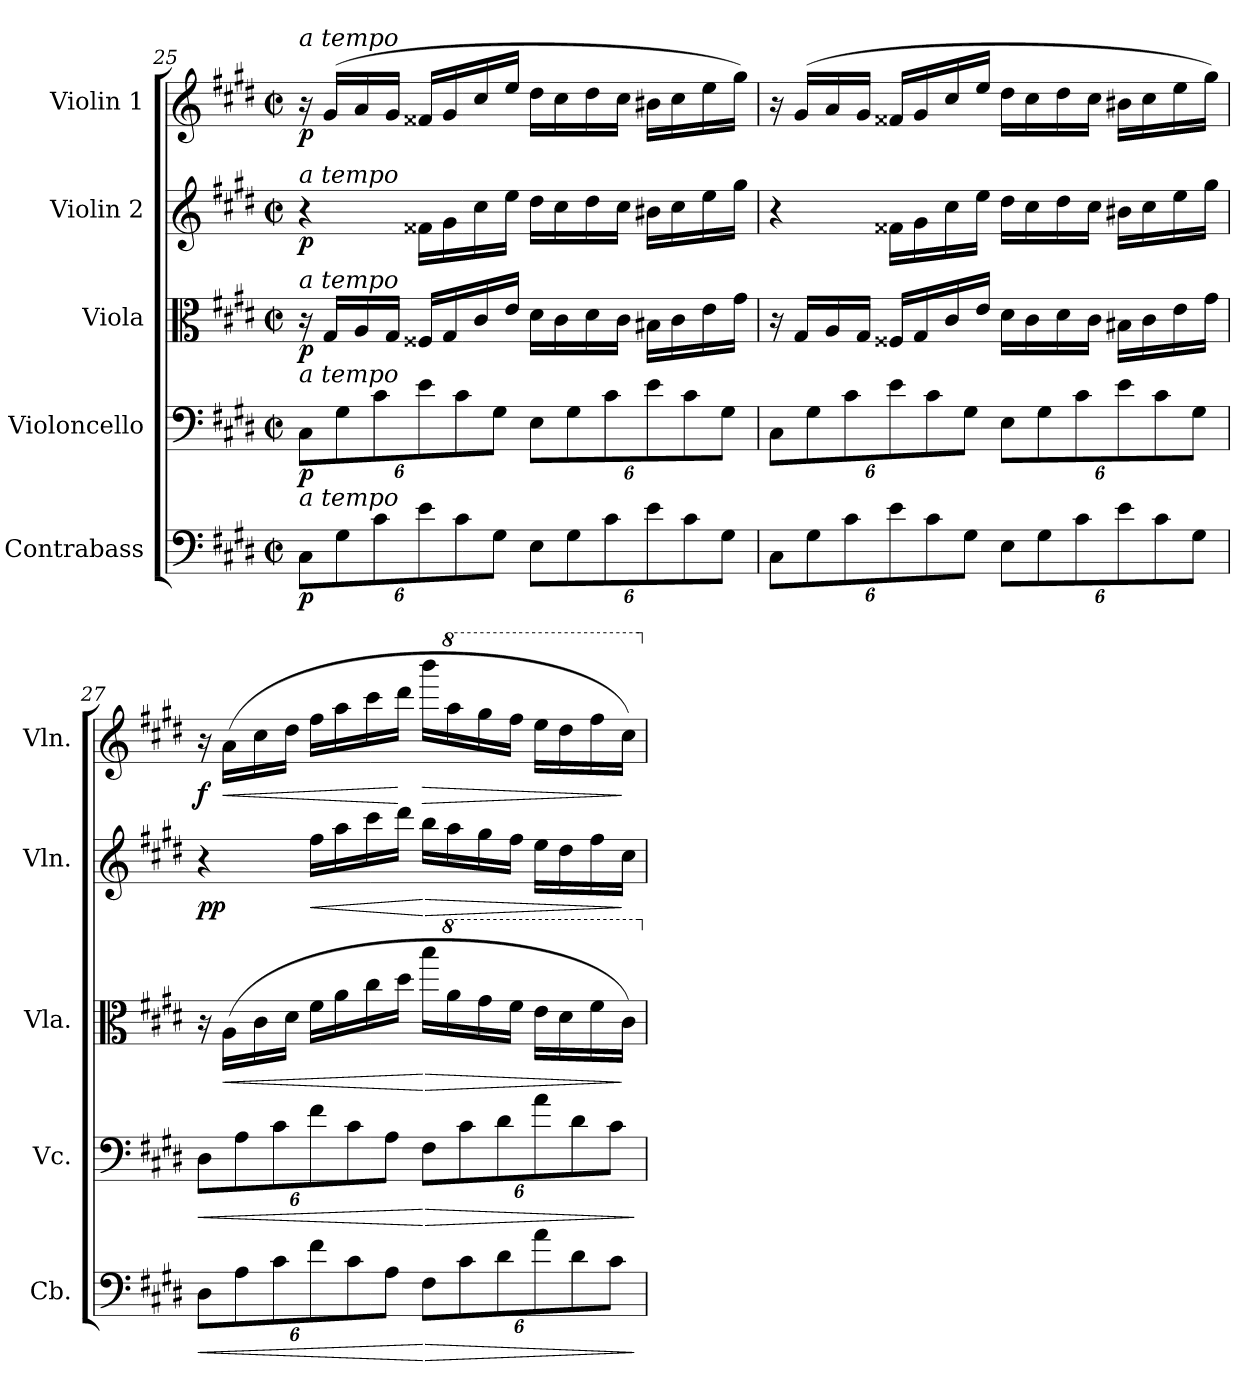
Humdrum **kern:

**kern	**dynam	**kern	**dynam	**kern	**dynam	**kern	**dynam	**kern	**dynam
*part5	*part5	*part4	*part4	*part3	*part3	*part2	*part2	*part1	*part1
*staff5	*staff5	*staff4	*staff4	*staff3	*staff3	*staff2	*staff2	*staff1	*staff1
*I"Contrabass	*	*I"Violoncello	*	*I"Viola	*	*I"Violin 2	*	*I"Violin 1	*
*I'Cb.	*	*I'Vc.	*	*I'Vla.	*	*I'Vln.	*	*I'Vln.	*
!!LO:LB:g=z
*clefF4	*	*clefF4	*	*clefC3	*	*clefG2	*	*clefG2	*
*ITrd7c12	*	*	*	*	*	*	*	*	*
*k[f#c#g#d#]	*	*k[f#c#g#d#]	*	*k[f#c#g#d#]	*	*k[f#c#g#d#]	*	*k[f#c#g#d#]	*
*M2/2	*	*M2/2	*	*M2/2	*	*M2/2	*	*M2/2	*
*met(c|)	*	*met(c|)	*	*met(c|)	*	*met(c|)	*	*met(c|)	*
*Xbrackettup	*	*Xbrackettup	*	*	*	*	*	*	*
=25	=25	=25	=25	=25	=25	=25	=25	=25	=25
!	!	!	!	!	!	!	!	!LO:TX:a:i:t=a tempo	!
!	!	!	!	!	!	!LO:TX:a:i:t=a tempo	!	!	!
!	!	!	!	!LO:TX:a:i:t=a tempo	!	!	!	!	!
!	!	!LO:TX:a:i:t=a tempo	!	!	!	!	!	!	!
!LO:TX:a:i:t=a tempo	!	!	!	!	!	!	!	!	!
!	!LO:DY:b	!	!LO:DY:b	!	!LO:DY:b	!	!LO:DY:b	!	!LO:DY:b
12CC#\L	p	12C#\L	p	16r	p	4r	p	16r	p
.	.	.	.	16G#/LL	.	.	.	(16g#/LL	.
12GG#\	.	12G#\	.	.	.	.	.	.	.
.	.	.	.	16A/	.	.	.	16a/	.
12C#\	.	12c#\	.	.	.	.	.	.	.
.	.	.	.	16G#/JJ	.	.	.	16g#/JJ	.
12E\	.	12e\	.	16F##X/LL	.	16f##X\LL	.	16f##X/LL	.
.	.	.	.	16G#/	.	16g#\	.	16g#/	.
12C#\	.	12c#\	.	.	.	.	.	.	.
.	.	.	.	16c#/	.	16cc#\	.	16cc#/	.
12GG#\J	.	12G#\J	.	.	.	.	.	.	.
.	.	.	.	16e/JJ	.	16ee\JJ	.	16ee/JJ	.
12EE\L	.	12E\L	.	16d#\LL	.	16dd#\LL	.	16dd#\LL	.
.	.	.	.	16c#\	.	16cc#\	.	16cc#\	.
12GG#\	.	12G#\	.	.	.	.	.	.	.
.	.	.	.	16d#\	.	16dd#\	.	16dd#\	.
12C#\	.	12c#\	.	.	.	.	.	.	.
.	.	.	.	16c#\JJ	.	16cc#\JJ	.	16cc#\JJ	.
12E\	.	12e\	.	16B#X\LL	.	16b#X\LL	.	16b#X\LL	.
.	.	.	.	16c#\	.	16cc#\	.	16cc#\	.
12C#\	.	12c#\	.	.	.	.	.	.	.
.	.	.	.	16e\	.	16ee\	.	16ee\	.
12GG#\J	.	12G#\J	.	.	.	.	.	.	.
.	.	.	.	16g#\JJ	.	16gg#\JJ	.	16gg#\JJ)	.
=26	=26	=26	=26	=26	=26	=26	=26	=26	=26
12CC#\L	.	12C#\L	.	16r	.	4r	.	16r	.
.	.	.	.	16G#/LL	.	.	.	(16g#/LL	.
12GG#\	.	12G#\	.	.	.	.	.	.	.
.	.	.	.	16A/	.	.	.	16a/	.
12C#\	.	12c#\	.	.	.	.	.	.	.
.	.	.	.	16G#/JJ	.	.	.	16g#/JJ	.
12E\	.	12e\	.	16F##X/LL	.	16f##X\LL	.	16f##X/LL	.
.	.	.	.	16G#/	.	16g#\	.	16g#/	.
12C#\	.	12c#\	.	.	.	.	.	.	.
.	.	.	.	16c#/	.	16cc#\	.	16cc#/	.
12GG#\J	.	12G#\J	.	.	.	.	.	.	.
.	.	.	.	16e/JJ	.	16ee\JJ	.	16ee/JJ	.
12EE\L	.	12E\L	.	16d#\LL	.	16dd#\LL	.	16dd#\LL	.
.	.	.	.	16c#\	.	16cc#\	.	16cc#\	.
12GG#\	.	12G#\	.	.	.	.	.	.	.
.	.	.	.	16d#\	.	16dd#\	.	16dd#\	.
12C#\	.	12c#\	.	.	.	.	.	.	.
.	.	.	.	16c#\JJ	.	16cc#\JJ	.	16cc#\JJ	.
12E\	.	12e\	.	16B#X\LL	.	16b#X\LL	.	16b#X\LL	.
.	.	.	.	16c#\	.	16cc#\	.	16cc#\	.
12C#\	.	12c#\	.	.	.	.	.	.	.
.	.	.	.	16e\	.	16ee\	.	16ee\	.
12GG#\J	.	12G#\J	.	.	.	.	.	.	.
.	.	.	.	16g#\JJ	.	16gg#\JJ	.	16gg#\JJ)	.
!!LO:PB:g=z
=27	=27	=27	=27	=27	=27	=27	=27	=27	=27
!	!LO:HP:b	!	!LO:HP:b	!	!	!	!LO:DY:b	!	!LO:DY:b
12DD#\L	<	12D#\L	<	16r	.	4r	pp	16r	f
!	!	!	!	!	!LO:HP:b	!	!	!	!LO:HP:b
.	.	.	.	(16A\LL	<	.	.	(16a\LL	<
12AA\	.	12A\	.	.	.	.	.	.	.
.	.	.	.	16c#\	.	.	.	16cc#\	.
12C#\	.	12c#\	.	.	.	.	.	.	.
.	.	.	.	16d#\JJ	.	.	.	16dd#\JJ	.
!	!	!	!	!	!	!	!LO:HP:b	!	!
12F#\	.	12f#\	.	16f#\LL	.	16ff#\LL	<	16ff#\LL	.
.	.	.	.	16a\	.	16aa\	.	16aa\	.
12C#\	.	12c#\	.	.	.	.	.	.	.
.	.	.	.	16cc#\	.	16ccc#\	.	16ccc#\	.
12AA\J	.	12A\J	.	.	.	.	.	.	.
.	.	.	.	16dd#\JJ	.	16ddd#\JJ	.	16ddd#\JJ	[
!	!LO:HP:n=1:b	!	!LO:HP:n=1:b	!	!LO:HP:n=1:b	!	!LO:HP:n=1:b	!	!LO:HP:b
12FF#\L	[ >	12F#\L	[ >	16bb\LL	[ >	16bb\LL	[ >	16bbb\LL	>
*	*	*	*	*8va	*	*	*	*	*
*	*	*	*	*	*	*	*	*8va	*
.	.	.	.	16aa\	.	16aa\	.	16aaa\	.
12C#\	.	12c#\	.	.	.	.	.	.	.
.	.	.	.	16gg#\	.	16gg#\	.	16ggg#\	.
12D#\	.	12d#\	.	.	.	.	.	.	.
.	.	.	.	16ff#\JJ	.	16ff#\JJ	.	16fff#\JJ	.
12A\	.	12a\	.	16ee\LL	.	16ee\LL	.	16eee\LL	.
.	.	.	.	16dd#\	.	16dd#\	.	16ddd#\	.
12D#\	.	12d#\	.	.	.	.	.	.	.
.	.	.	.	16ff#\	.	16ff#\	.	16fff#\	.
12C#\J	.	12c#\J	.	.	.	.	.	.	.
.	.	.	.	16cc#\JJ)	]	16cc#\JJ	]	16ccc#\JJ)	]
.	]	.	]	.	.	.	.	.	.
*	*	*	*	*X8va	*	*	*	*	*
*	*	*	*	*	*	*	*	*X8va	*
=	=	=	=	=	=	=	=	=	=
*-	*-	*-	*-	*-	*-	*-	*-	*-	*-
